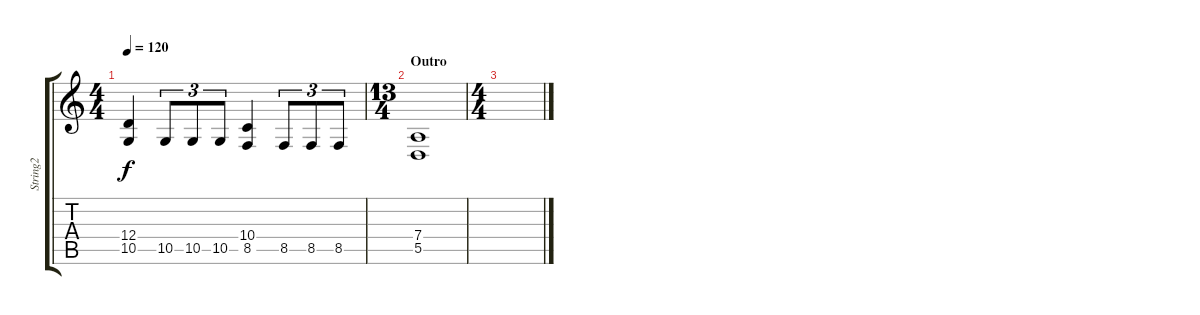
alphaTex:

\track ("String2" "String2") {instrument stringensemble2}
\staff {score tabs}
\tuning (E4 B3 G3 D3 A2 E2) {hide}
\ts (4 4)
\tempo 120
\clef g2
\ks c
(12.4 10.5).4{dy f} 10.5.8{tu (3 2)} 10.5.8{tu (3 2)} 10.5.8{tu (3 2)} (10.4 8.5).4 8.5.8{tu (3 2)} 8.5.8{tu (3 2)} 8.5.8{tu (3 2)} |
\ts (13 4)
\section ("" "Outro")
(7.4 5.5).1 |
\ts (4 4)
